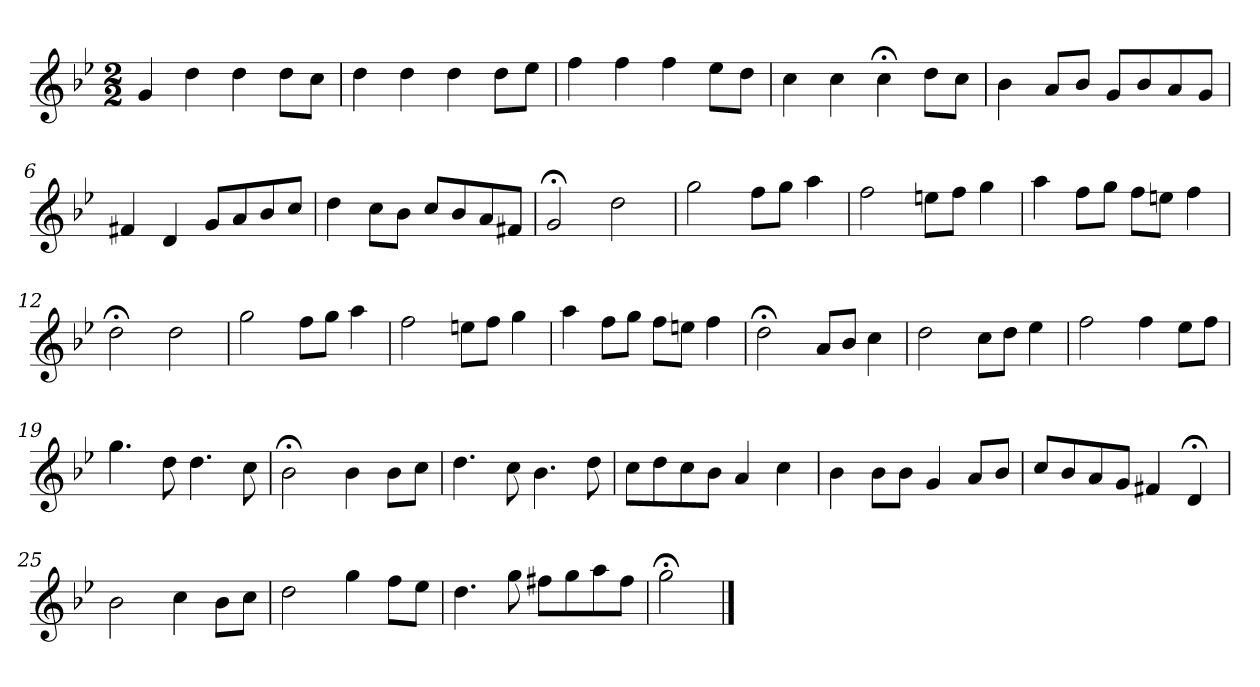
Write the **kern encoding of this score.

**kern
*part1
*staff1
*k[b-e-]
*g:
*M2/2
*MM120
=1
4g
4dd
4dd
8ddL
8ccJ
=2
4dd
4dd
4dd
8ddL
8ee-J
=3
4ff
4ff
4ff
8ee-L
8ddJ
=4
4cc
4cc
4cc;<
8ddL
8ccJ
=5
4b-
8aL
8b-J
8gL
8b-
8a
8gJ
=6
4f#X
4d
8gL
8a
8b-
8ccJ
=7
4dd
8ccL
8b-J
8ccL
8b-
8a
8f#XJ
=8
2g;<
2dd
=9
2gg
8ffL
8ggJ
4aa
=10
2ff
8eenL
8ffJ
4gg
=11
4aa
8ffL
8ggJ
8ffL
8eenJ
4ff
=12
2dd;<
2dd
=13
2gg
8ffL
8ggJ
4aa
=14
2ff
8eenL
8ffJ
4gg
=15
4aa
8ffL
8ggJ
8ffL
8eenJ
4ff
=16
2dd;<
8aL
8b-J
4cc
=17
2dd
8ccL
8ddJ
4ee-
=18
2ff
4ff
8ee-L
8ffJ
=19
4.gg
8dd
4.dd
8cc
=20
2b-;<
4b-
8b-L
8ccJ
=21
4.dd
8cc
4.b-
8dd
=22
8ccL
8dd
8cc
8b-J
4a
4cc
=23
4b-
8b-L
8b-J
4g
8aL
8b-J
=24
8ccL
8b-
8a
8gJ
4f#X
4d;<
=25
2b-
4cc
8b-L
8ccJ
=26
2dd
4gg
8ffL
8ee-J
=27
4.dd
8gg
8ff#XL
8gg
8aa
8ff#J
=28
2gg;<
==
*-
